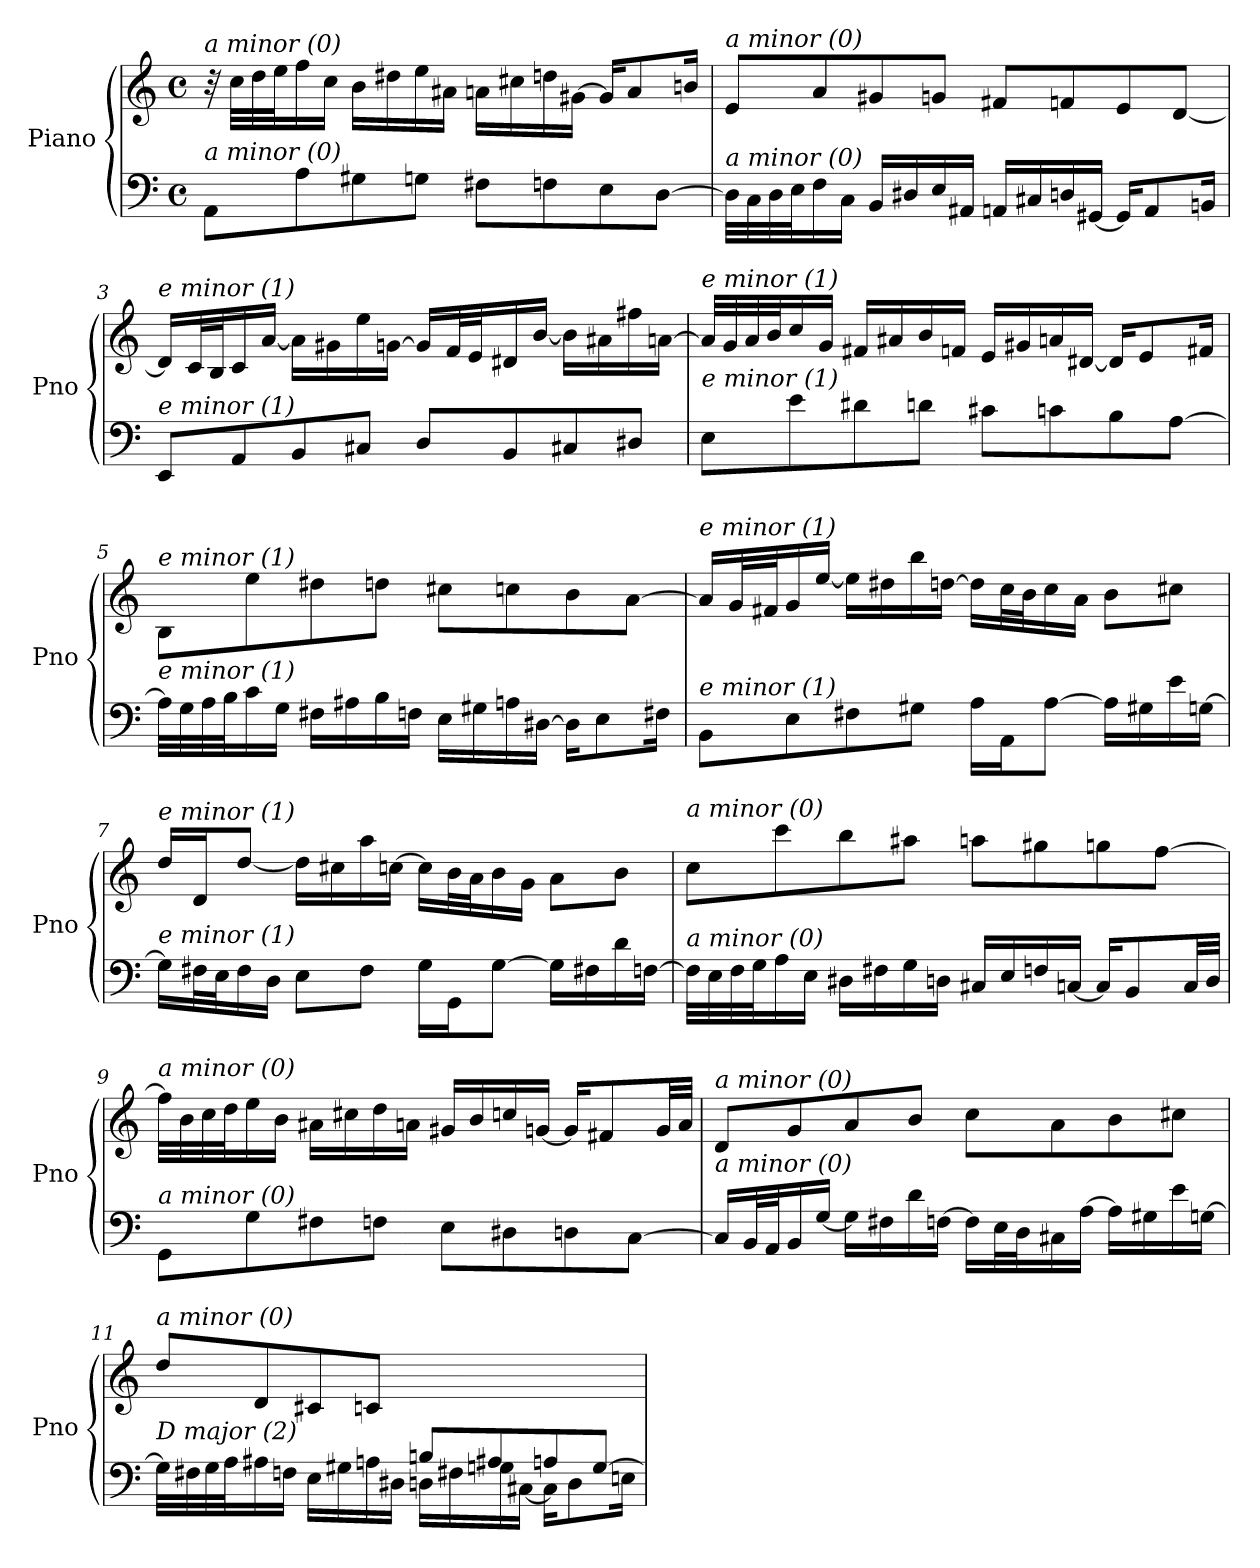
**kern	**kern
*part1	*part1
*staff2	*staff1
*I"Piano	*
*I'Pno	*
*clefF4	*clefG2
*k[]	*k[]
*M4/4	*M4/4
*met(c)	*met(c)
=1	=1
!	!LO:TX:i:t=a minor (0)
!LO:TX:i:t=a minor (0)	!
8AA/L	32r
.	32cc\LLL
.	32dd\
.	32ee\J
8A\	16ff\
.	16cc\JJ
8G#X\	16b\LL
.	16dd#X\
8Gn\J	16ee\
.	16a#Xi\JJ
8F#X\L	16a\LL
.	16cc#X\
8Fn\	16ddn\
.	[16g#X\JJ
8E\	16g#/KL]
.	8a/
[8D\J	.
.	16bn/Jk
=2	=2
!	!LO:TX:i:t=a minor (0)
!LO:TX:i:t=a minor (0)	!
32D\LLL]	8e/L
32C\	.
32D\	.
32E\J	.
16F\	8a/
16C\JJ	.
16BB/LL	8g#X/
16D#X/	.
16E/	8gn/J
16AA#Xi/JJ	.
16AA/LL	8f#X/L
16C#X/	.
16Dn/	8fn/
[16GG#X/JJ	.
16GG#/KL]	8e/
8AA/	.
.	[8d/J
16BBn/Jk	.
!!LO:LB:g=z
=3	=3
!	!LO:TX:i:t=e minor (1)
!LO:TX:i:t=e minor (1)	!
8EE/L	16d/LL]
.	32c/L
.	32B/J
8AA/	16c/
.	[16a/JJ
8BB/	16a\LL]
.	16g#X\
8C#X/J	16ee\
.	[16gn\JJ
8D/L	16g/LL]
.	32f/L
.	32e/J
8BB/	16d#X/
.	[16b/JJ
8C#X/	16b\LL]
.	16a#X\
8D#X/J	16ff#X\
.	[16an\JJ
=4	=4
!	!LO:TX:i:t=e minor (1)
!LO:TX:i:t=e minor (1)	!
8E\L	32a/LLL]
.	32g/
.	32a/
.	32b/J
8e\	16cc/
.	16g/JJ
8d#X\	16f#X/LL
.	16a#X/
8dn\J	16b/
.	16fn/JJ
8c#X\L	16e/LL
.	16g#X/
8cn\	16an/
.	[16d#X/JJ
8B\	16d#/KL]
.	8e/
[8A\J	.
.	16f#X/Jk
!!LO:LB:g=z
=5	=5
!	!LO:TX:i:t=e minor (1)
!LO:TX:i:t=e minor (1)	!
32A\LLL]	8B/L
32G\	.
32A\	.
32B\J	.
16c\	8ee\
16G\JJ	.
16F#X\LL	8dd#X\
16A#X\	.
16B\	8ddn\J
16Fn\JJ	.
16E\LL	8cc#X\L
16G#X\	.
16An\	8ccn\
[16D#X\JJ	.
16D#\KL]	8b\
8E\	.
.	[8a\J
16F#X\Jk	.
=6	=6
!	!LO:TX:i:t=e minor (1)
!LO:TX:i:t=e minor (1)	!
8BB\L	16a/LL]
.	32g/L
.	32f#X/J
8E\	16g/
.	[16ee/JJ
8F#X\	16ee\LL]
.	16dd#X\
8G#X\J	16bb\
.	[16ddn\JJ
16A\LL	16dd\LL]
16AA\J	32cc\L
.	32b\J
[8A\J	16cc\
.	16a\JJ
16A\LL]	8b\L
16G#X\	.
16e\	8cc#X\J
[16Gn\JJ	.
!!LO:LB:g=z
=7	=7
!	!LO:TX:i:t=e minor (1)
!LO:TX:i:t=e minor (1)	!
16G\LL]	16dd/LL
32F#X\L	16d/J
32E\J	.
16F#\	[8dd/J
16D\JJ	.
8E\L	16dd\LL]
.	16cc#X\
8F#\J	16aa\
.	[16ccn\JJ
16G\LL	16cc\LL]
16GG\J	32b\L
.	32a\J
[8G\J	16b\
.	16g\JJ
16G\LL]	8a\L
16F#X\	.
16d\	8b\J
[16Fn\JJ	.
=8	=8
!	!LO:TX:i:t=a minor (0)
!LO:TX:i:t=a minor (0)	!
32F\LLL]	8cc\L
32E\	.
32F\	.
32G\J	.
16A\	8ccc\
16E\JJ	.
16D#X\LL	8bb\
16F#X\	.
16G\	8aa#Xi\J
16Dn\JJ	.
16C#X/LL	8aa\L
16E/	.
16Fn/	8gg#Xi\
[16Cn/JJ	.
16C/KL]	8gg\
8BB/	.
.	[8ff\J
32C/LL	.
32D/JJJ	.
!!LO:LB:g=z
=9	=9
!	!LO:TX:i:t=a minor (0)
!LO:TX:i:t=a minor (0)	!
8GG\L	32ff\LLL]
.	32b\
.	32cc\
.	32dd\J
8G\	16ee\
.	16b\JJ
8F#X\	16a#X\LL
.	16cc#X\
8Fn\J	16dd\
.	16an\JJ
8E\L	16g#X/LL
.	16b/
8D#Xi\	16ccn/
.	[16gn/JJ
8D\	16g/KL]
.	8f#X/
[8C\J	.
.	32g/LL
.	32a/JJJ
=10	=10
!	!LO:TX:i:t=a minor (0)
!LO:TX:i:t=a minor (0)	!
16C/LL]	8d/L
32BB/L	.
32AA/J	.
16BB/	8g/
[16G/JJ	.
16G\LL]	8a/
16F#X\	.
16d\	8b/J
[16Fn\JJ	.
16F\LL]	8cc\L
32E\L	.
32D\J	.
16C#X\	8a\
[16A\JJ	.
16A\LL]	8b\
16G#X\	.
16e\	8cc#X\J
[16Gn\JJ	.
!!LO:PB:g=z
=11	=11
*^	*
!	!	!LO:TX:i:t=a minor (0)
!LO:TX:i:t=D major (2)	!	!
2ryy	32G\LLL]	8dd/L
.	32F#X\	.
.	32G\	.
.	32A\J	.
.	16A#Xi\	8d/
.	16Fn\JJ	.
.	16E\LL	8c#X/
.	16G#X\	.
.	16A\	8cn/J
.	16D#Xi\JJ	.
8Bn/L	16D\LL	2ryy
.	16F#X\	.
8A#Xi/	16Gn\	.
.	[16C#X\JJ	.
8A/	16C#\KL]	.
.	8D\	.
[8G/J	.	.
.	16En\Jk	.
*v	*v	*
=	=
*-	*-
